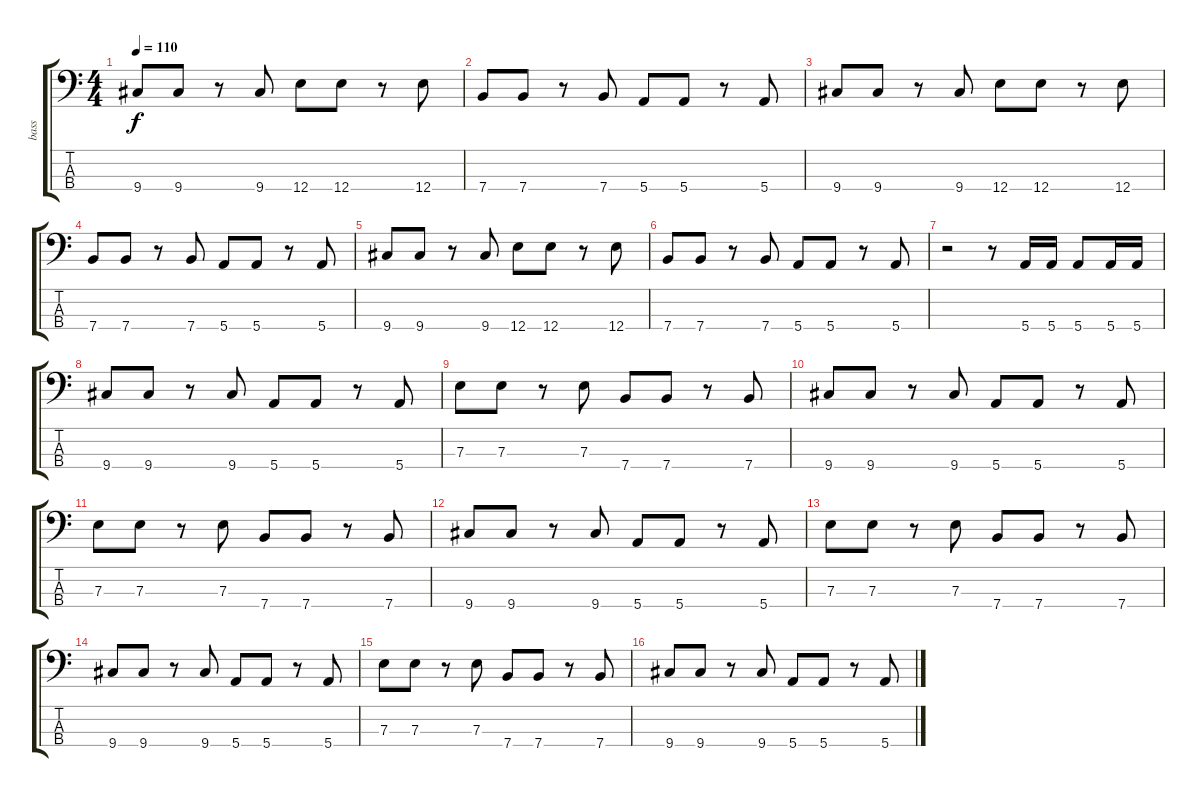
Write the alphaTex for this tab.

\track ("bass" "bass") {instrument electricbasspick}
\staff {score tabs}
\tuning (G2 D2 A1 E1) {hide}
\ts (4 4)
\tempo 110
\clef f4
\ks c
9.4.8{dy f} 9.4.8 r.8 9.4.8 12.4.8 12.4.8 r.8 12.4.8 |
7.4.8 7.4.8 r.8 7.4.8 5.4.8 5.4.8 r.8 5.4.8 |
9.4.8 9.4.8 r.8 9.4.8 12.4.8 12.4.8 r.8 12.4.8 |
7.4.8 7.4.8 r.8 7.4.8 5.4.8 5.4.8 r.8 5.4.8 |
9.4.8 9.4.8 r.8 9.4.8 12.4.8 12.4.8 r.8 12.4.8 |
7.4.8 7.4.8 r.8 7.4.8 5.4.8 5.4.8 r.8 5.4.8 |
r.2 r.8 5.4.16 5.4.16 5.4.8 5.4.16 5.4.16 |
9.4.8 9.4.8 r.8 9.4.8 5.4.8 5.4.8 r.8 5.4.8 |
7.3.8 7.3.8 r.8 7.3.8 7.4.8 7.4.8 r.8 7.4.8 |
9.4.8 9.4.8 r.8 9.4.8 5.4.8 5.4.8 r.8 5.4.8 |
7.3.8 7.3.8 r.8 7.3.8 7.4.8 7.4.8 r.8 7.4.8 |
9.4.8 9.4.8 r.8 9.4.8 5.4.8 5.4.8 r.8 5.4.8 |
7.3.8 7.3.8 r.8 7.3.8 7.4.8 7.4.8 r.8 7.4.8 |
9.4.8 9.4.8 r.8 9.4.8 5.4.8 5.4.8 r.8 5.4.8 |
7.3.8 7.3.8 r.8 7.3.8 7.4.8 7.4.8 r.8 7.4.8 |
9.4.8 9.4.8 r.8 9.4.8 5.4.8 5.4.8 r.8 5.4.8
